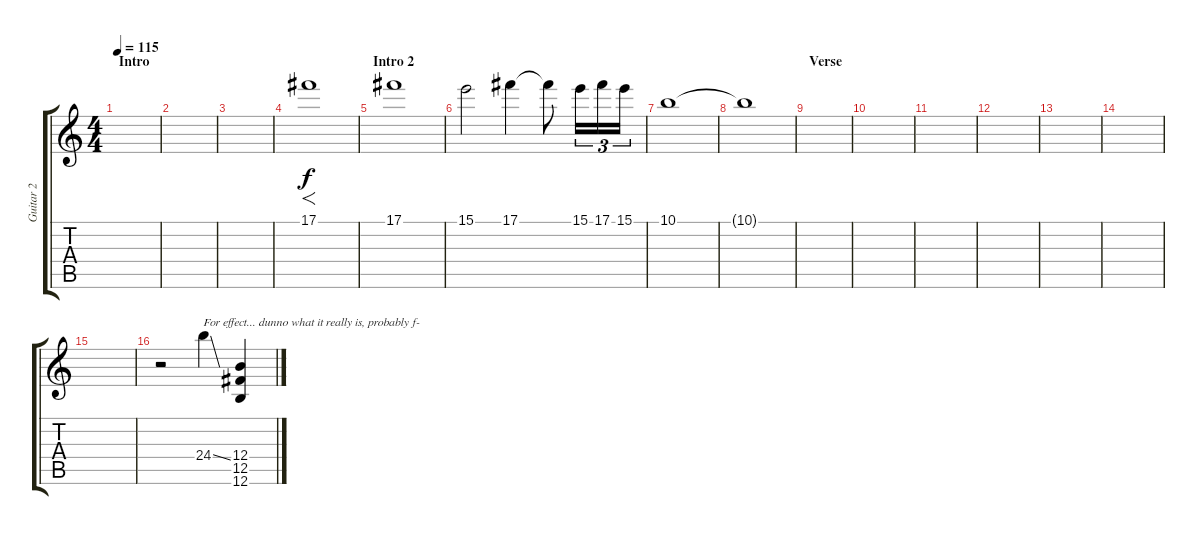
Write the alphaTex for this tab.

\track ("Guitar 2" "Guitar 2") {instrument distortionguitar}
\staff {score tabs}
\tuning (Db4 Ab3 E3 B2 Gb2 B1) {hide}
\ts (4 4)
\section ("" "Intro")
\tempo 115
\clef g2
\ks c
|
|
|
17.1.1{f} |
\section ("" "Intro 2")
17.1.1 |
15.1.2 17.1.4 17.1{t}.8 15.1.16{tu (3 2)} 17.1.16{tu (3 2)} 15.1.16{tu (3 2)} |
10.1.1 |
10.1{t}.1 |
\section ("" "Verse")
|
|
|
|
|
|
|
r.2 24.4{ss}.4{txt "For effect... dunno what it really is, probably f-"} (12.4{ss} 12.5{ss} 12.6{ss}).4
